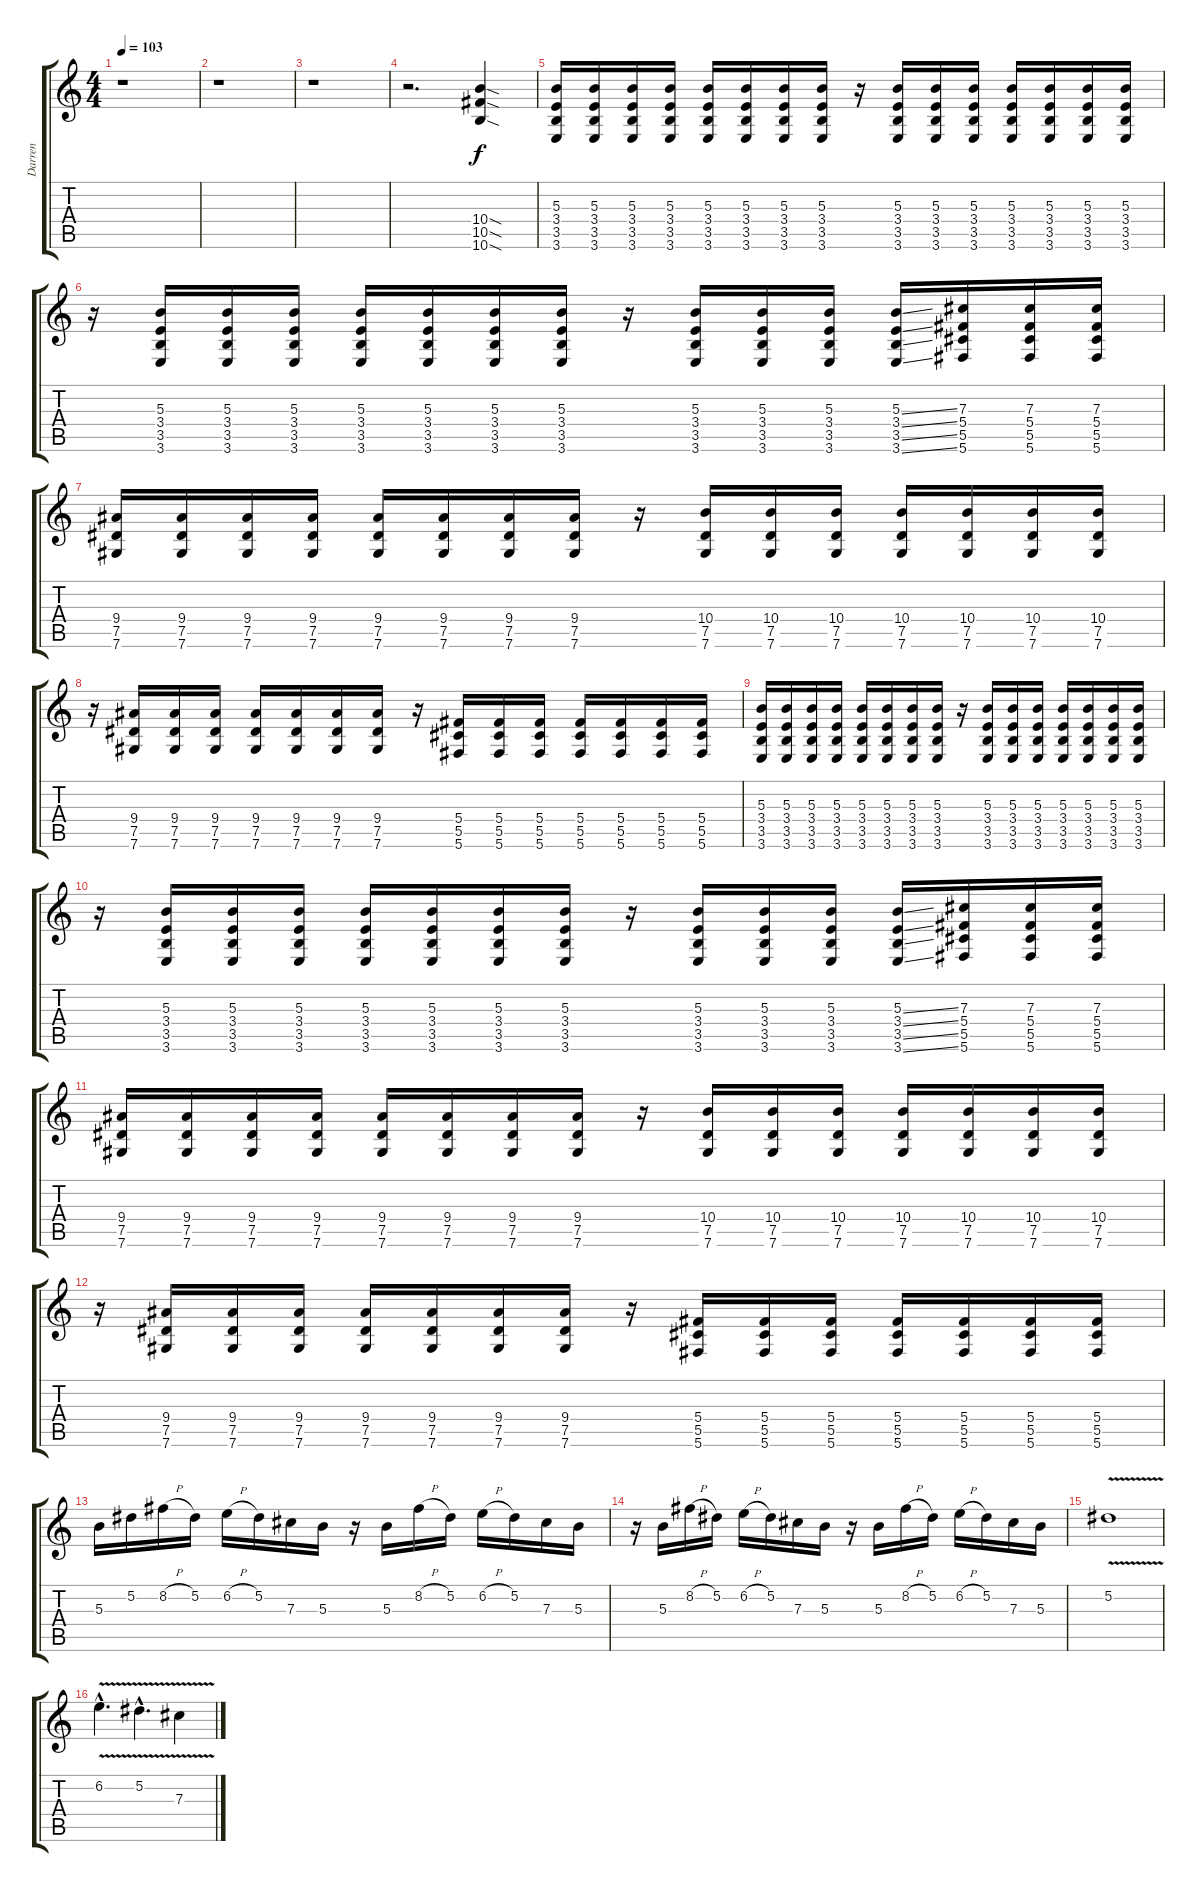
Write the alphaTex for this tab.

\track ("Darren" "Darren") {instrument distortionguitar}
\staff {score tabs}
\tuning (Eb4 Bb3 Gb3 Db3 Ab2 Db2) {hide}
\ts (4 4)
\tempo 103
\clef g2
\ks c
r.1{dy f instrument distortionguitar} |
r.1 |
r.1 |
r.2{d} (10.4{sod} 10.5{sod} 10.6{sod}).4{instrument distortionguitar} |
(5.3 3.4 3.5 3.6).16{instrument distortionguitar} (5.3 3.4 3.5 3.6).16 (5.3 3.4 3.5 3.6).16 (5.3 3.4 3.5 3.6).16 (5.3 3.4 3.5 3.6).16 (5.3 3.4 3.5 3.6).16 (5.3 3.4 3.5 3.6).16 (5.3 3.4 3.5 3.6).16 r.16 (5.3 3.4 3.5 3.6).16 (5.3 3.4 3.5 3.6).16 (5.3 3.4 3.5 3.6).16 (5.3 3.4 3.5 3.6).16 (5.3 3.4 3.5 3.6).16 (5.3 3.4 3.5 3.6).16 (5.3 3.4 3.5 3.6).16 |
r.16 (5.3 3.4 3.5 3.6).16 (5.3 3.4 3.5 3.6).16 (5.3 3.4 3.5 3.6).16 (5.3 3.4 3.5 3.6).16 (5.3 3.4 3.5 3.6).16 (5.3 3.4 3.5 3.6).16 (5.3 3.4 3.5 3.6).16 r.16 (5.3 3.4 3.5 3.6).16 (5.3 3.4 3.5 3.6).16 (5.3 3.4 3.5 3.6).16 (5.3{ss} 3.4{ss} 3.5{ss} 3.6{ss}).16 (7.3 5.4 5.5 5.6).16 (7.3 5.4 5.5 5.6).16 (7.3 5.4 5.5 5.6).16 |
(9.4 7.5 7.6).16 (9.4 7.5 7.6).16 (9.4 7.5 7.6).16 (9.4 7.5 7.6).16 (9.4 7.5 7.6).16 (9.4 7.5 7.6).16 (9.4 7.5 7.6).16 (9.4 7.5 7.6).16 r.16 (10.4 7.5 7.6).16 (10.4 7.5 7.6).16 (10.4 7.5 7.6).16 (10.4 7.5 7.6).16 (10.4 7.5 7.6).16 (10.4 7.5 7.6).16 (10.4 7.5 7.6).16 |
r.16 (9.4 7.5 7.6).16 (9.4 7.5 7.6).16 (9.4 7.5 7.6).16 (9.4 7.5 7.6).16 (9.4 7.5 7.6).16 (9.4 7.5 7.6).16 (9.4 7.5 7.6).16 r.16 (5.4 5.5 5.6).16 (5.4 5.5 5.6).16 (5.4 5.5 5.6).16 (5.4 5.5 5.6).16 (5.4 5.5 5.6).16 (5.4 5.5 5.6).16 (5.4 5.5 5.6).16 |
(5.3 3.4 3.5 3.6).16{instrument distortionguitar} (5.3 3.4 3.5 3.6).16 (5.3 3.4 3.5 3.6).16 (5.3 3.4 3.5 3.6).16 (5.3 3.4 3.5 3.6).16 (5.3 3.4 3.5 3.6).16 (5.3 3.4 3.5 3.6).16 (5.3 3.4 3.5 3.6).16 r.16 (5.3 3.4 3.5 3.6).16 (5.3 3.4 3.5 3.6).16 (5.3 3.4 3.5 3.6).16 (5.3 3.4 3.5 3.6).16 (5.3 3.4 3.5 3.6).16 (5.3 3.4 3.5 3.6).16 (5.3 3.4 3.5 3.6).16 |
r.16 (5.3 3.4 3.5 3.6).16 (5.3 3.4 3.5 3.6).16 (5.3 3.4 3.5 3.6).16 (5.3 3.4 3.5 3.6).16 (5.3 3.4 3.5 3.6).16 (5.3 3.4 3.5 3.6).16 (5.3 3.4 3.5 3.6).16 r.16 (5.3 3.4 3.5 3.6).16 (5.3 3.4 3.5 3.6).16 (5.3 3.4 3.5 3.6).16 (5.3{ss} 3.4{ss} 3.5{ss} 3.6{ss}).16 (7.3 5.4 5.5 5.6).16 (7.3 5.4 5.5 5.6).16 (7.3 5.4 5.5 5.6).16 |
(9.4 7.5 7.6).16 (9.4 7.5 7.6).16 (9.4 7.5 7.6).16 (9.4 7.5 7.6).16 (9.4 7.5 7.6).16 (9.4 7.5 7.6).16 (9.4 7.5 7.6).16 (9.4 7.5 7.6).16 r.16 (10.4 7.5 7.6).16 (10.4 7.5 7.6).16 (10.4 7.5 7.6).16 (10.4 7.5 7.6).16 (10.4 7.5 7.6).16 (10.4 7.5 7.6).16 (10.4 7.5 7.6).16 |
r.16 (9.4 7.5 7.6).16 (9.4 7.5 7.6).16 (9.4 7.5 7.6).16 (9.4 7.5 7.6).16 (9.4 7.5 7.6).16 (9.4 7.5 7.6).16 (9.4 7.5 7.6).16 r.16 (5.4 5.5 5.6).16 (5.4 5.5 5.6).16 (5.4 5.5 5.6).16 (5.4 5.5 5.6).16 (5.4 5.5 5.6).16 (5.4 5.5 5.6).16 (5.4 5.5 5.6).16 |
5.3.16 5.2.16 8.2{h}.16 5.2.16 6.2{h}.16 5.2.16 7.3.16 5.3.16 r.16 5.3.16 8.2{h}.16 5.2.16 6.2{h}.16 5.2.16 7.3.16 5.3.16 |
r.16 5.3.16 8.2{h}.16 5.2.16 6.2{h}.16 5.2.16 7.3.16 5.3.16 r.16 5.3.16 8.2{h}.16 5.2.16 6.2{h}.16 5.2.16 7.3.16 5.3.16 |
5.2{v}.1 |
6.2{v hac}.4{d} 5.2{v hac}.4{d} 7.3{v}.4
